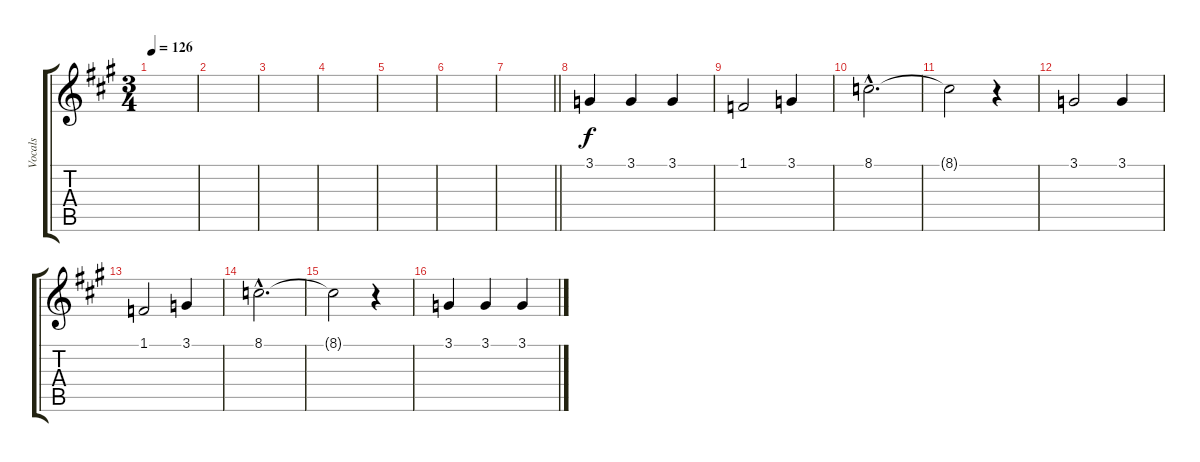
\track ("Vocals" "Vocals") {instrument stringensemble1}
\staff {score tabs}
\tuning (E4 B3 G3 D3 A2 E2) {hide}
\ts (3 4)
\tempo 126
\clef g2
\ks f#minor
|
|
|
|
|
|
\barLineRight lightlight
|
3.1.4 3.1.4 3.1.4 |
1.1.2 3.1.4 |
8.1{hac}.2{d} |
8.1{t}.2 r.4 |
3.1.2 3.1.4 |
1.1.2 3.1.4 |
8.1{hac}.2{d} |
8.1{t}.2 r.4 |
3.1.4 3.1.4 3.1.4
